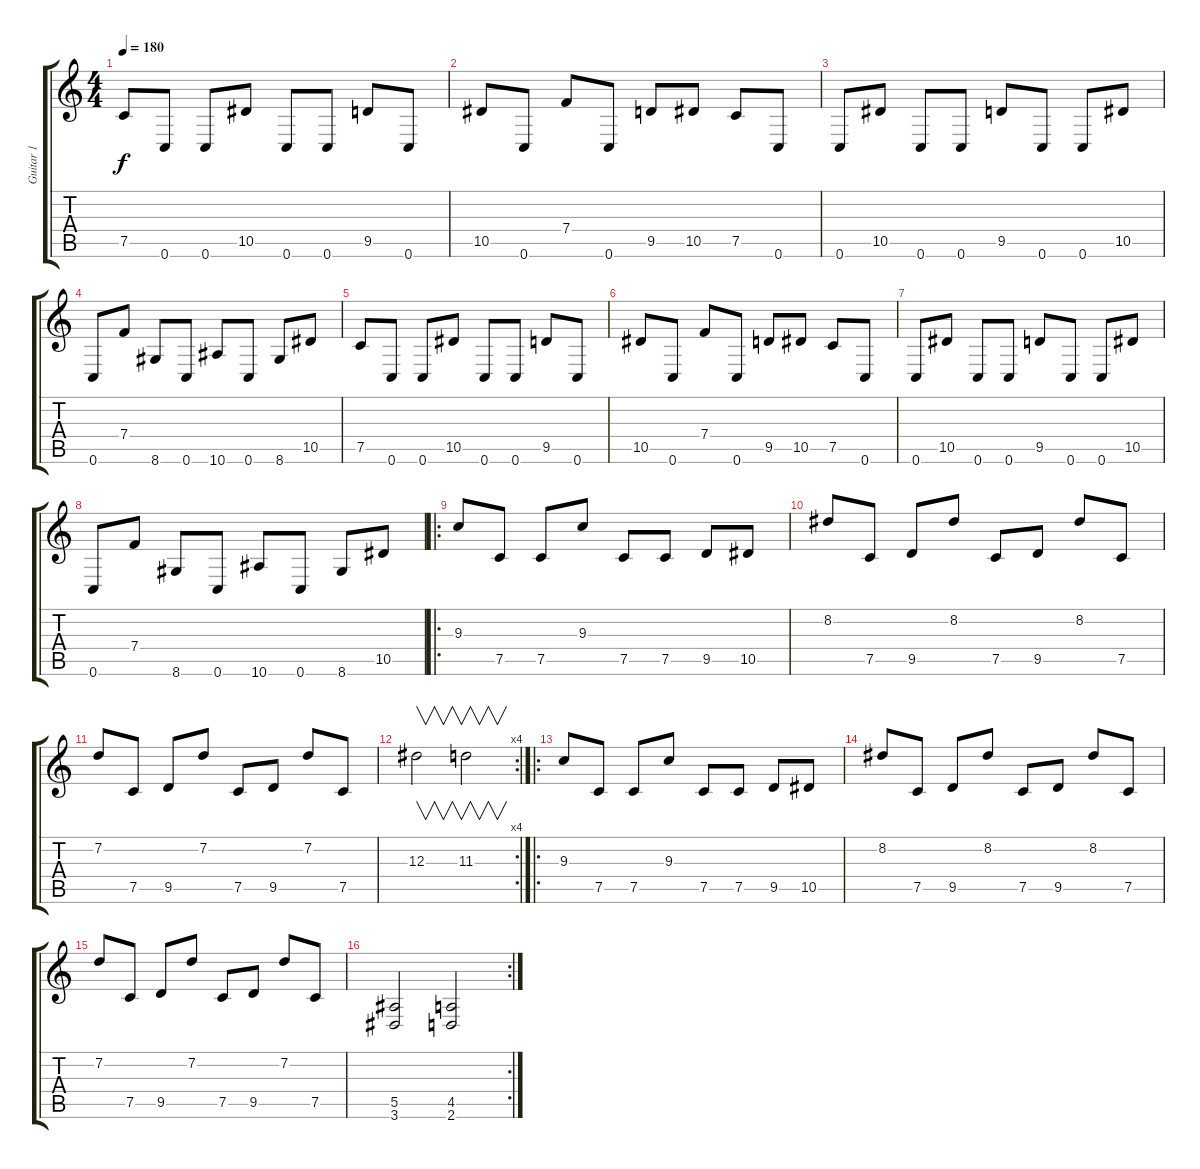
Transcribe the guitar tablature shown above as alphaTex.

\track ("Guitar 1" "Guitar 1") {instrument distortionguitar}
\staff {score tabs}
\tuning (C4 G3 Eb3 Bb2 F2 C2) {hide}
\ts (4 4)
\tempo 180
\clef g2
\ks c
7.5.8{dy f} 0.6.8 0.6.8 10.5.8 0.6.8 0.6.8 9.5.8 0.6.8 |
10.5.8 0.6.8 7.4.8 0.6.8 9.5.8 10.5.8 7.5.8 0.6.8 |
0.6.8 10.5.8 0.6.8 0.6.8 9.5.8 0.6.8 0.6.8 10.5.8 |
0.6.8 7.4.8 8.6.8 0.6.8 10.6.8 0.6.8 8.6.8 10.5.8 |
7.5.8 0.6.8 0.6.8 10.5.8 0.6.8 0.6.8 9.5.8 0.6.8 |
10.5.8 0.6.8 7.4.8 0.6.8 9.5.8 10.5.8 7.5.8 0.6.8 |
0.6.8 10.5.8 0.6.8 0.6.8 9.5.8 0.6.8 0.6.8 10.5.8 |
0.6.8 7.4.8 8.6.8 0.6.8 10.6.8 0.6.8 8.6.8 10.5.8 |
\ro
9.3.8 7.5.8 7.5.8 9.3.8 7.5.8 7.5.8 9.5.8 10.5.8 |
8.2.8 7.5.8 9.5.8 8.2.8 7.5.8 9.5.8 8.2.8 7.5.8 |
7.2.8 7.5.8 9.5.8 7.2.8 7.5.8 9.5.8 7.2.8 7.5.8 |
\rc 4
12.3.2{v} 11.3.2{v} |
\ro
9.3.8 7.5.8 7.5.8 9.3.8 7.5.8 7.5.8 9.5.8 10.5.8 |
8.2.8 7.5.8 9.5.8 8.2.8 7.5.8 9.5.8 8.2.8 7.5.8 |
7.2.8 7.5.8 9.5.8 7.2.8 7.5.8 9.5.8 7.2.8 7.5.8 |
\rc 2
(5.5 3.6).2 (4.5 2.6).2
